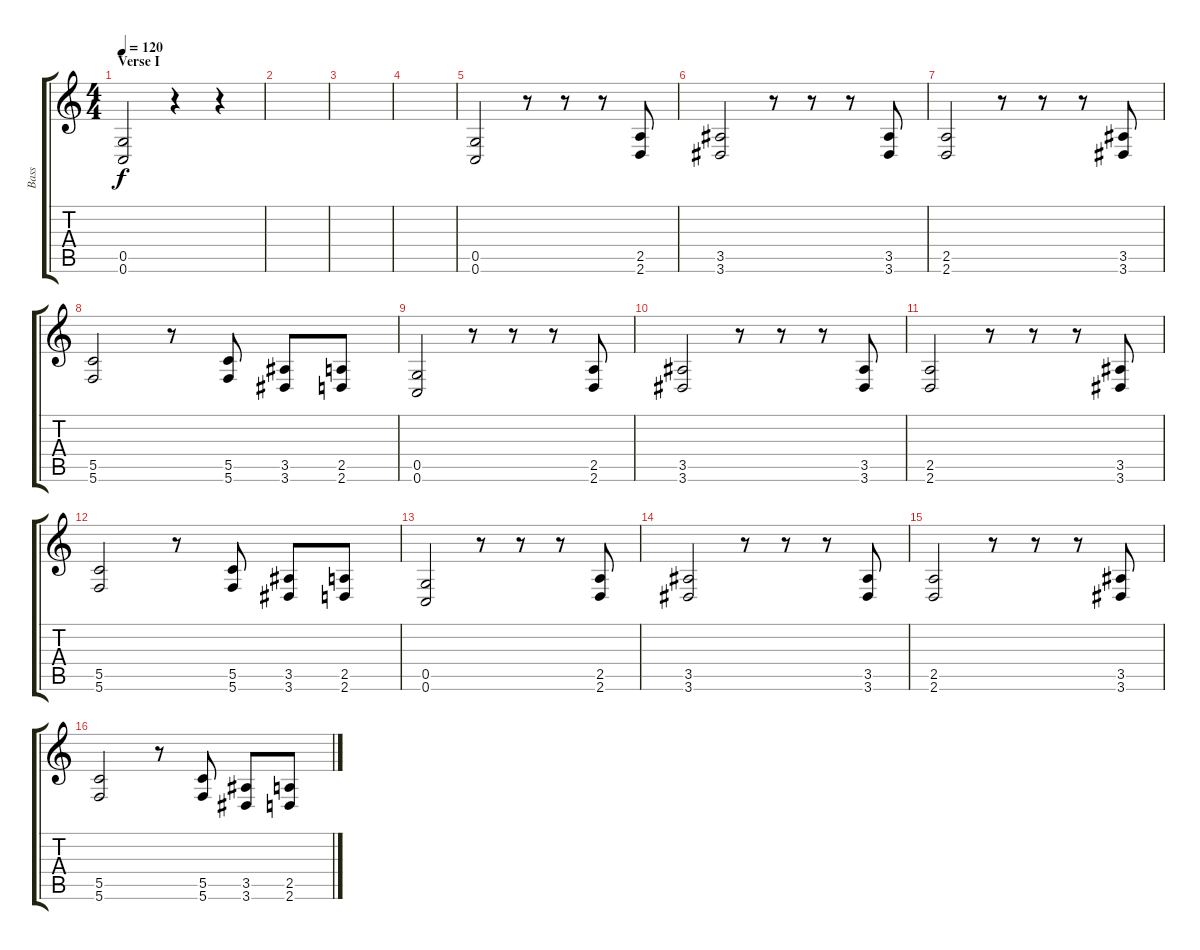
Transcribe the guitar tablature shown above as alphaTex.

\track ("Bass" "Bass") {instrument distortionguitar}
\staff {score tabs}
\tuning (D4 A3 F3 C3 G2 C2) {hide}
\ts (4 4)
\section ("" "Verse I")
\tempo 120
\clef g2
\ks c
(0.5 0.6).2{dy f} r.4 r.4 |
|
|
|
(0.5 0.6).2 r.8 r.8 r.8 (2.5 2.6).8 |
(3.5 3.6).2 r.8 r.8 r.8 (3.5 3.6).8 |
(2.5 2.6).2 r.8 r.8 r.8 (3.5 3.6).8 |
(5.5 5.6).2 r.8 (5.5 5.6).8 (3.5 3.6).8 (2.5 2.6).8 |
(0.5 0.6).2 r.8 r.8 r.8 (2.5 2.6).8 |
(3.5 3.6).2 r.8 r.8 r.8 (3.5 3.6).8 |
(2.5 2.6).2 r.8 r.8 r.8 (3.5 3.6).8 |
(5.5 5.6).2 r.8 (5.5 5.6).8 (3.5 3.6).8 (2.5 2.6).8 |
(0.5 0.6).2 r.8 r.8 r.8 (2.5 2.6).8 |
(3.5 3.6).2 r.8 r.8 r.8 (3.5 3.6).8 |
(2.5 2.6).2 r.8 r.8 r.8 (3.5 3.6).8 |
(5.5 5.6).2 r.8 (5.5 5.6).8 (3.5 3.6).8 (2.5 2.6).8
